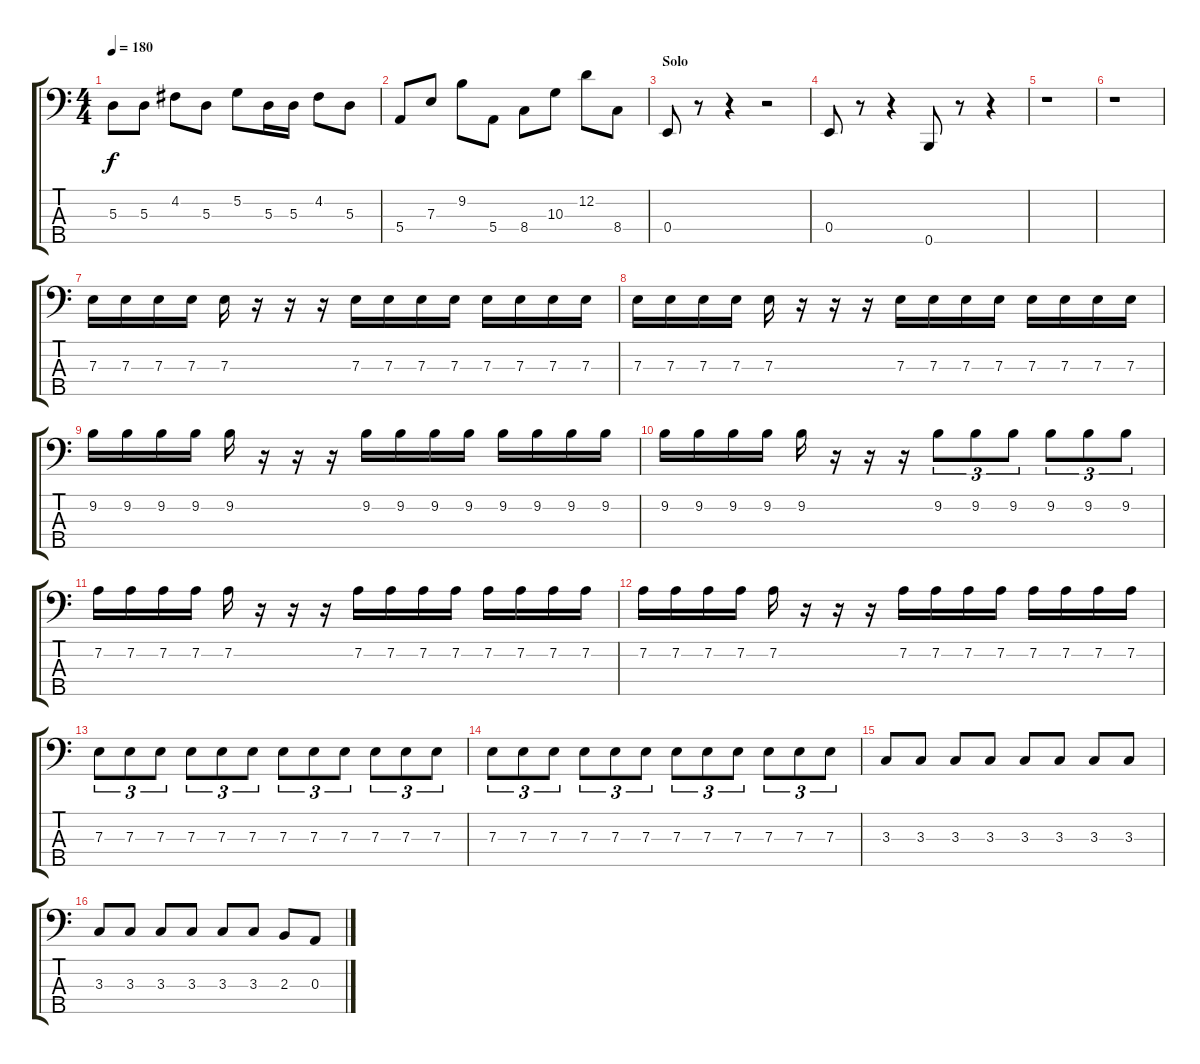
\track "" {instrument electricbassfinger}
\staff {score tabs}
\tuning (G2 D2 A1 E1 B0) {hide}
\ts (4 4)
\tempo 180
\clef f4
\ks c
5.3.8{dy f} 5.3.8 4.2.8 5.3.8 5.2.8 5.3.16 5.3.16 4.2.8 5.3.8 |
5.4.8 7.3.8 9.2.8 5.4.8 8.4.8 10.3.8 12.2.8 8.4.8 |
\section ("" "Solo")
0.4.8 r.8 r.4 r.2 |
0.4.8 r.8 r.4 0.5.8 r.8 r.4 |
r.1 |
r.1 |
7.3.16 7.3.16 7.3.16 7.3.16 7.3.16 r.16 r.16 r.16 7.3.16 7.3.16 7.3.16 7.3.16 7.3.16 7.3.16 7.3.16 7.3.16 |
7.3.16 7.3.16 7.3.16 7.3.16 7.3.16 r.16 r.16 r.16 7.3.16 7.3.16 7.3.16 7.3.16 7.3.16 7.3.16 7.3.16 7.3.16 |
9.2.16 9.2.16 9.2.16 9.2.16 9.2.16 r.16 r.16 r.16 9.2.16 9.2.16 9.2.16 9.2.16 9.2.16 9.2.16 9.2.16 9.2.16 |
9.2.16 9.2.16 9.2.16 9.2.16 9.2.16 r.16 r.16 r.16 9.2.8{tu (3 2)} 9.2.8{tu (3 2)} 9.2.8{tu (3 2)} 9.2.8{tu (3 2)} 9.2.8{tu (3 2)} 9.2.8{tu (3 2)} |
7.2.16 7.2.16 7.2.16 7.2.16 7.2.16 r.16 r.16 r.16 7.2.16 7.2.16 7.2.16 7.2.16 7.2.16 7.2.16 7.2.16 7.2.16 |
7.2.16 7.2.16 7.2.16 7.2.16 7.2.16 r.16 r.16 r.16 7.2.16 7.2.16 7.2.16 7.2.16 7.2.16 7.2.16 7.2.16 7.2.16 |
7.3.8{tu (3 2)} 7.3.8{tu (3 2)} 7.3.8{tu (3 2)} 7.3.8{tu (3 2)} 7.3.8{tu (3 2)} 7.3.8{tu (3 2)} 7.3.8{tu (3 2)} 7.3.8{tu (3 2)} 7.3.8{tu (3 2)} 7.3.8{tu (3 2)} 7.3.8{tu (3 2)} 7.3.8{tu (3 2)} |
7.3.8{tu (3 2)} 7.3.8{tu (3 2)} 7.3.8{tu (3 2)} 7.3.8{tu (3 2)} 7.3.8{tu (3 2)} 7.3.8{tu (3 2)} 7.3.8{tu (3 2)} 7.3.8{tu (3 2)} 7.3.8{tu (3 2)} 7.3.8{tu (3 2)} 7.3.8{tu (3 2)} 7.3.8{tu (3 2)} |
3.3.8 3.3.8 3.3.8 3.3.8 3.3.8 3.3.8 3.3.8 3.3.8 |
3.3.8 3.3.8 3.3.8 3.3.8 3.3.8 3.3.8 2.3.8 0.3.8
